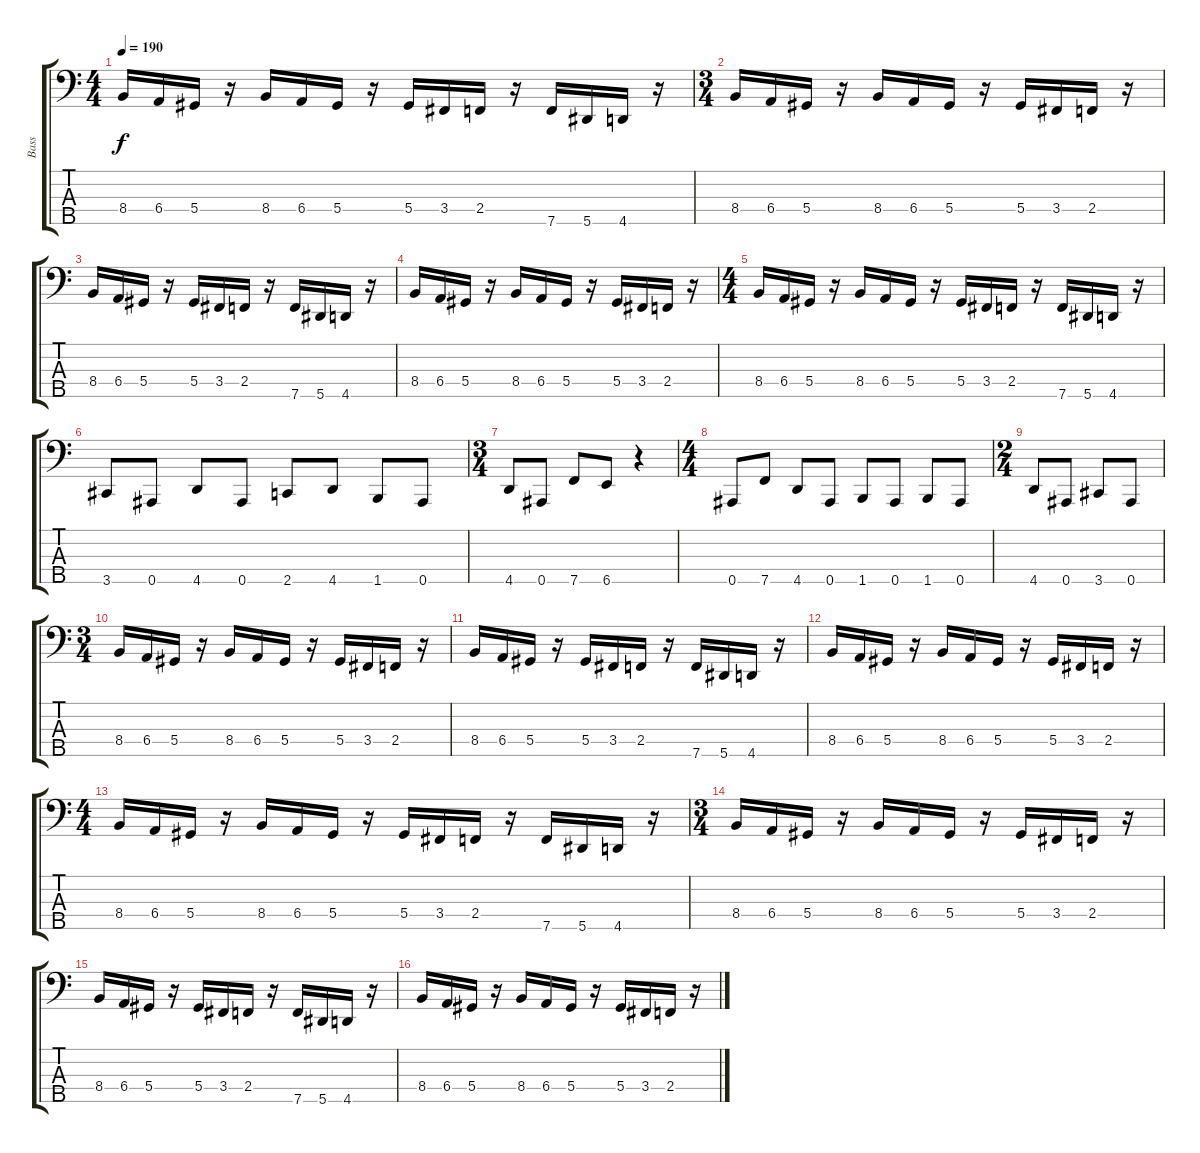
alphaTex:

\track ("Bass" "Bass") {instrument electricbassfinger}
\staff {score tabs}
\tuning (Gb2 Db2 Ab1 Eb1 Bb0) {hide}
\ts (4 4)
\tempo 190
\clef f4
\ks c
8.4.16{dy f} 6.4.16 5.4.16 r.16 8.4.16 6.4.16 5.4.16 r.16 5.4.16 3.4.16 2.4.16 r.16 7.5.16 5.5.16 4.5.16 r.16 |
\ts (3 4)
8.4.16 6.4.16 5.4.16 r.16 8.4.16 6.4.16 5.4.16 r.16 5.4.16 3.4.16 2.4.16 r.16 |
8.4.16 6.4.16 5.4.16 r.16 5.4.16 3.4.16 2.4.16 r.16 7.5.16 5.5.16 4.5.16 r.16 |
8.4.16 6.4.16 5.4.16 r.16 8.4.16 6.4.16 5.4.16 r.16 5.4.16 3.4.16 2.4.16 r.16 |
\ts (4 4)
8.4.16 6.4.16 5.4.16 r.16 8.4.16 6.4.16 5.4.16 r.16 5.4.16 3.4.16 2.4.16 r.16 7.5.16 5.5.16 4.5.16 r.16 |
3.5.8 0.5.8 4.5.8 0.5.8 2.5.8 4.5.8 1.5.8 0.5.8 |
\ts (3 4)
4.5.8 0.5.8 7.5.8 6.5.8 r.4 |
\ts (4 4)
0.5.8 7.5.8 4.5.8 0.5.8 1.5.8 0.5.8 1.5.8 0.5.8 |
\ts (2 4)
4.5.8 0.5.8 3.5.8 0.5.8 |
\ts (3 4)
8.4.16 6.4.16 5.4.16 r.16 8.4.16 6.4.16 5.4.16 r.16 5.4.16 3.4.16 2.4.16 r.16 |
8.4.16 6.4.16 5.4.16 r.16 5.4.16 3.4.16 2.4.16 r.16 7.5.16 5.5.16 4.5.16 r.16 |
8.4.16 6.4.16 5.4.16 r.16 8.4.16 6.4.16 5.4.16 r.16 5.4.16 3.4.16 2.4.16 r.16 |
\ts (4 4)
8.4.16 6.4.16 5.4.16 r.16 8.4.16 6.4.16 5.4.16 r.16 5.4.16 3.4.16 2.4.16 r.16 7.5.16 5.5.16 4.5.16 r.16 |
\ts (3 4)
8.4.16 6.4.16 5.4.16 r.16 8.4.16 6.4.16 5.4.16 r.16 5.4.16 3.4.16 2.4.16 r.16 |
8.4.16 6.4.16 5.4.16 r.16 5.4.16 3.4.16 2.4.16 r.16 7.5.16 5.5.16 4.5.16 r.16 |
8.4.16 6.4.16 5.4.16 r.16 8.4.16 6.4.16 5.4.16 r.16 5.4.16 3.4.16 2.4.16 r.16
